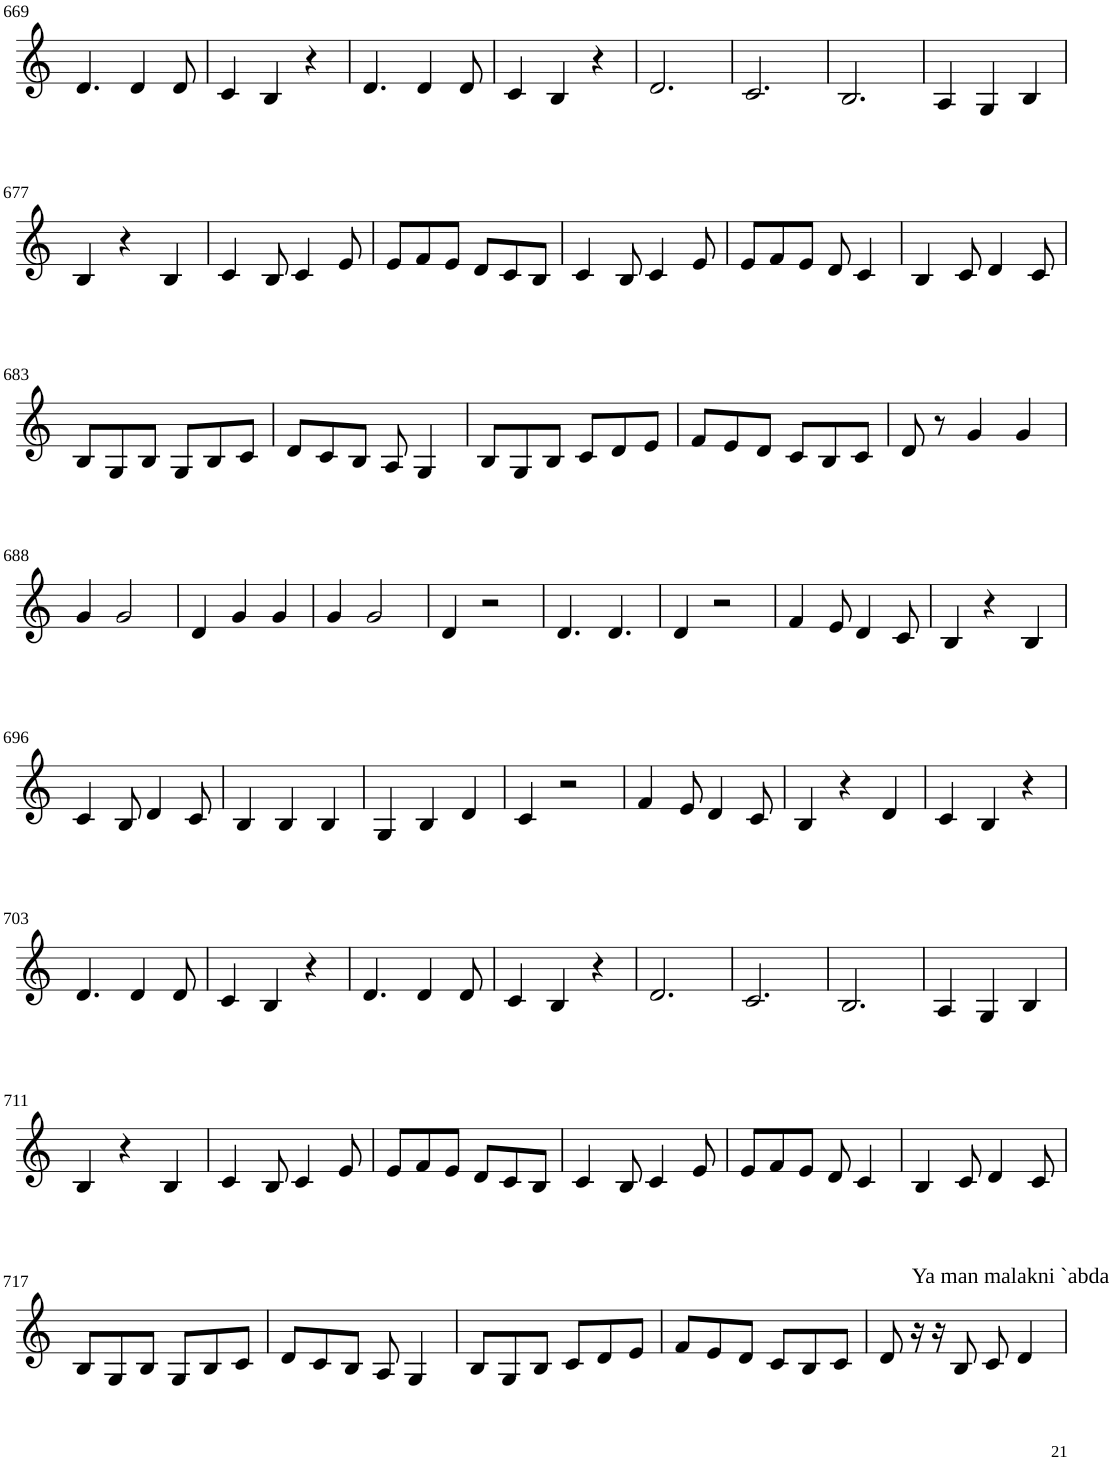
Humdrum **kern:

**kern
*part1
*staff1
*I"Violin
!!LO:PB:g=z
*clefG2
*k[]
*M6/8
=669
4.d/
4d/
8d/
=670
4c/
4B/
4r
=671
4.d/
4d/
8d/
=672
4c/
4B/
4r
=673
2.d/
=674
2.c/
=675
2.B/
=676
4A/
4G/
4B/
!!LO:LB:g=z
=677
4B/
4r
4B/
=678
4c/
8B/
4c/
8e/
=679
8e/L
8f/
8e/J
8d/L
8c/
8B/J
=680
4c/
8B/
4c/
8e/
=681
8e/L
8f/
8e/J
8d/
4c/
=682
4B/
8c/
4d/
8c/
!!LO:LB:g=z
=683
8B/L
8G/
8B/J
8G/L
8B/
8c/J
=684
8d/L
8c/
8B/J
8A/
4G/
=685
8B/L
8G/
8B/J
8c/L
8d/
8e/J
=686
8f/L
8e/
8d/J
8c/L
8B/
8c/J
=687
8d/
8r
4g/
4g/
!!LO:LB:g=z
=688
4g/
2g/
=689
4d/
4g/
4g/
=690
4g/
2g/
=691
4d/
2r
=692
4.d/
4.d/
=693
4d/
2r
=694
4f/
8e/
4d/
8c/
=695
4B/
4r
4B/
!!LO:LB:g=z
=696
4c/
8B/
4d/
8c/
=697
4B/
4B/
4B/
=698
4G/
4B/
4d/
=699
4c/
2r
=700
4f/
8e/
4d/
8c/
=701
4B/
4r
4d/
=702
4c/
4B/
4r
!!LO:LB:g=z
=703
4.d/
4d/
8d/
=704
4c/
4B/
4r
=705
4.d/
4d/
8d/
=706
4c/
4B/
4r
=707
2.d/
=708
2.c/
=709
2.B/
=710
4A/
4G/
4B/
!!LO:LB:g=z
=711
4B/
4r
4B/
=712
4c/
8B/
4c/
8e/
=713
8e/L
8f/
8e/J
8d/L
8c/
8B/J
=714
4c/
8B/
4c/
8e/
=715
8e/L
8f/
8e/J
8d/
4c/
=716
4B/
8c/
4d/
8c/
!!LO:LB:g=z
=717
8B/L
8G/
8B/J
8G/L
8B/
8c/J
=718
8d/L
8c/
8B/J
8A/
4G/
=719
8B/L
8G/
8B/J
8c/L
8d/
8e/J
=720
8f/L
8e/
8d/J
8c/L
8B/
8c/J
=721
8d/
!LO:TX:a:t=Ya man malakni `abda
16r
16r
8B/
8c/
4d/
=
*-
